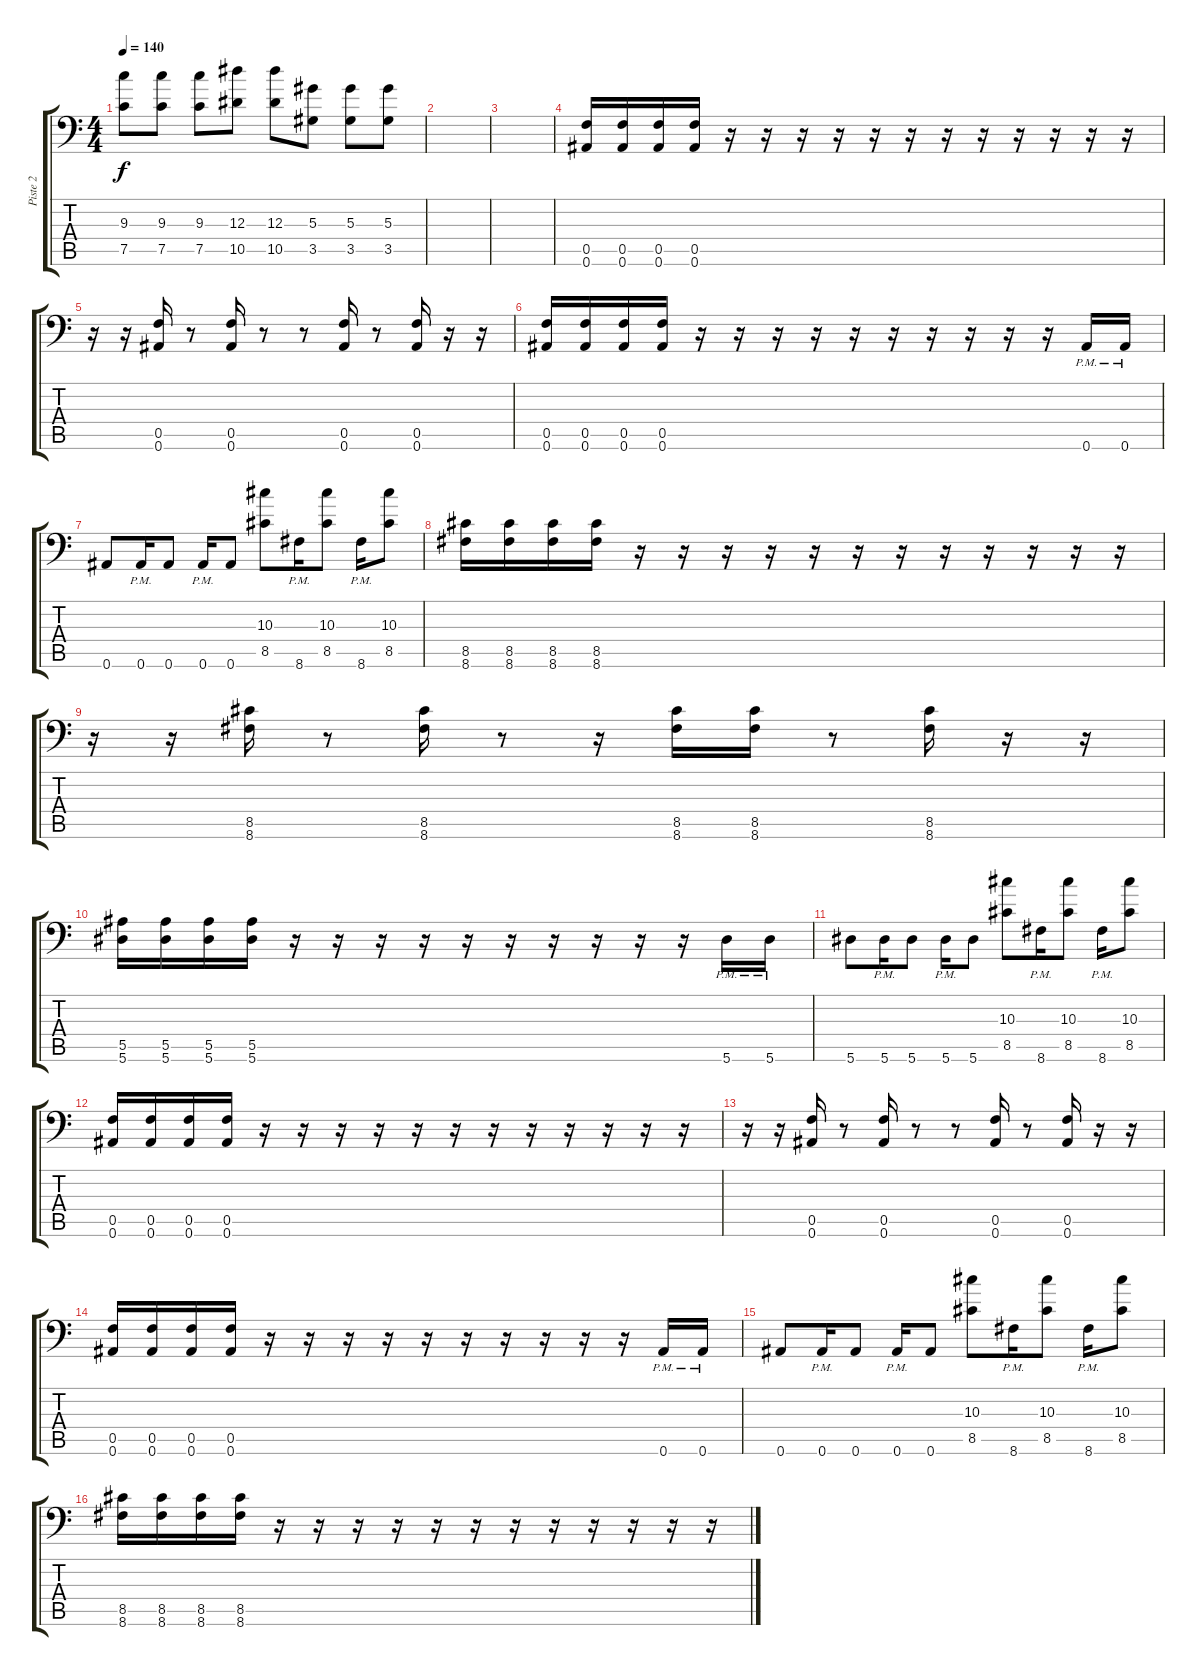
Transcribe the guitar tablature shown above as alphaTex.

\track ("Piste 2" "Piste 2") {instrument distortionguitar}
\staff {score tabs}
\tuning (C4 G3 Eb3 Bb2 F2 Bb1) {hide}
\ts (4 4)
\tempo 140
\clef f4
\ks c
(9.3{t} 7.5{t}).8{dy f} (9.3 7.5).8 (9.3 7.5).8 (12.3 10.5).8 (12.3 10.5).8 (5.3 3.5).8 (5.3 3.5).8 (5.3 3.5).8 |
|
|
(0.5 0.6).16 (0.5 0.6).16 (0.5 0.6).16 (0.5 0.6).16 r.16 r.16 r.16 r.16 r.16 r.16 r.16 r.16 r.16 r.16 r.16 r.16 |
r.16 r.16 (0.5 0.6).16 r.8 (0.5 0.6).16 r.8 r.8 (0.5 0.6).16 r.8 (0.5 0.6).16 r.16 r.16 |
(0.5 0.6).16 (0.5 0.6).16 (0.5 0.6).16 (0.5 0.6).16 r.16 r.16 r.16 r.16 r.16 r.16 r.16 r.16 r.16 r.16 0.6{pm}.16 0.6{pm}.16 |
0.6.8 0.6{pm}.16 0.6.8 0.6{pm}.16 0.6.8 (10.3 8.5).8 8.6{pm}.16 (10.3 8.5).8 8.6{pm}.16 (10.3 8.5).8 |
(8.5 8.6).16 (8.5 8.6).16 (8.5 8.6).16 (8.5 8.6).16 r.16 r.16 r.16 r.16 r.16 r.16 r.16 r.16 r.16 r.16 r.16 r.16 |
r.16 r.16 (8.5 8.6).16 r.8 (8.5 8.6).16 r.8 r.16 (8.5 8.6).16 (8.5 8.6).16 r.8 (8.5 8.6).16 r.16 r.16 |
(5.5 5.6).16 (5.5 5.6).16 (5.5 5.6).16 (5.5 5.6).16 r.16 r.16 r.16 r.16 r.16 r.16 r.16 r.16 r.16 r.16 5.6{pm}.16 5.6{pm}.16 |
5.6.8 5.6{pm}.16 5.6.8 5.6{pm}.16 5.6.8 (10.3 8.5).8 8.6{pm}.16 (10.3 8.5).8 8.6{pm}.16 (10.3 8.5).8 |
(0.5 0.6).16 (0.5 0.6).16 (0.5 0.6).16 (0.5 0.6).16 r.16 r.16 r.16 r.16 r.16 r.16 r.16 r.16 r.16 r.16 r.16 r.16 |
r.16 r.16 (0.5 0.6).16 r.8 (0.5 0.6).16 r.8 r.8 (0.5 0.6).16 r.8 (0.5 0.6).16 r.16 r.16 |
(0.5 0.6).16 (0.5 0.6).16 (0.5 0.6).16 (0.5 0.6).16 r.16 r.16 r.16 r.16 r.16 r.16 r.16 r.16 r.16 r.16 0.6{pm}.16 0.6{pm}.16 |
0.6.8 0.6{pm}.16 0.6.8 0.6{pm}.16 0.6.8 (10.3 8.5).8 8.6{pm}.16 (10.3 8.5).8 8.6{pm}.16 (10.3 8.5).8 |
(8.5 8.6).16 (8.5 8.6).16 (8.5 8.6).16 (8.5 8.6).16 r.16 r.16 r.16 r.16 r.16 r.16 r.16 r.16 r.16 r.16 r.16 r.16
